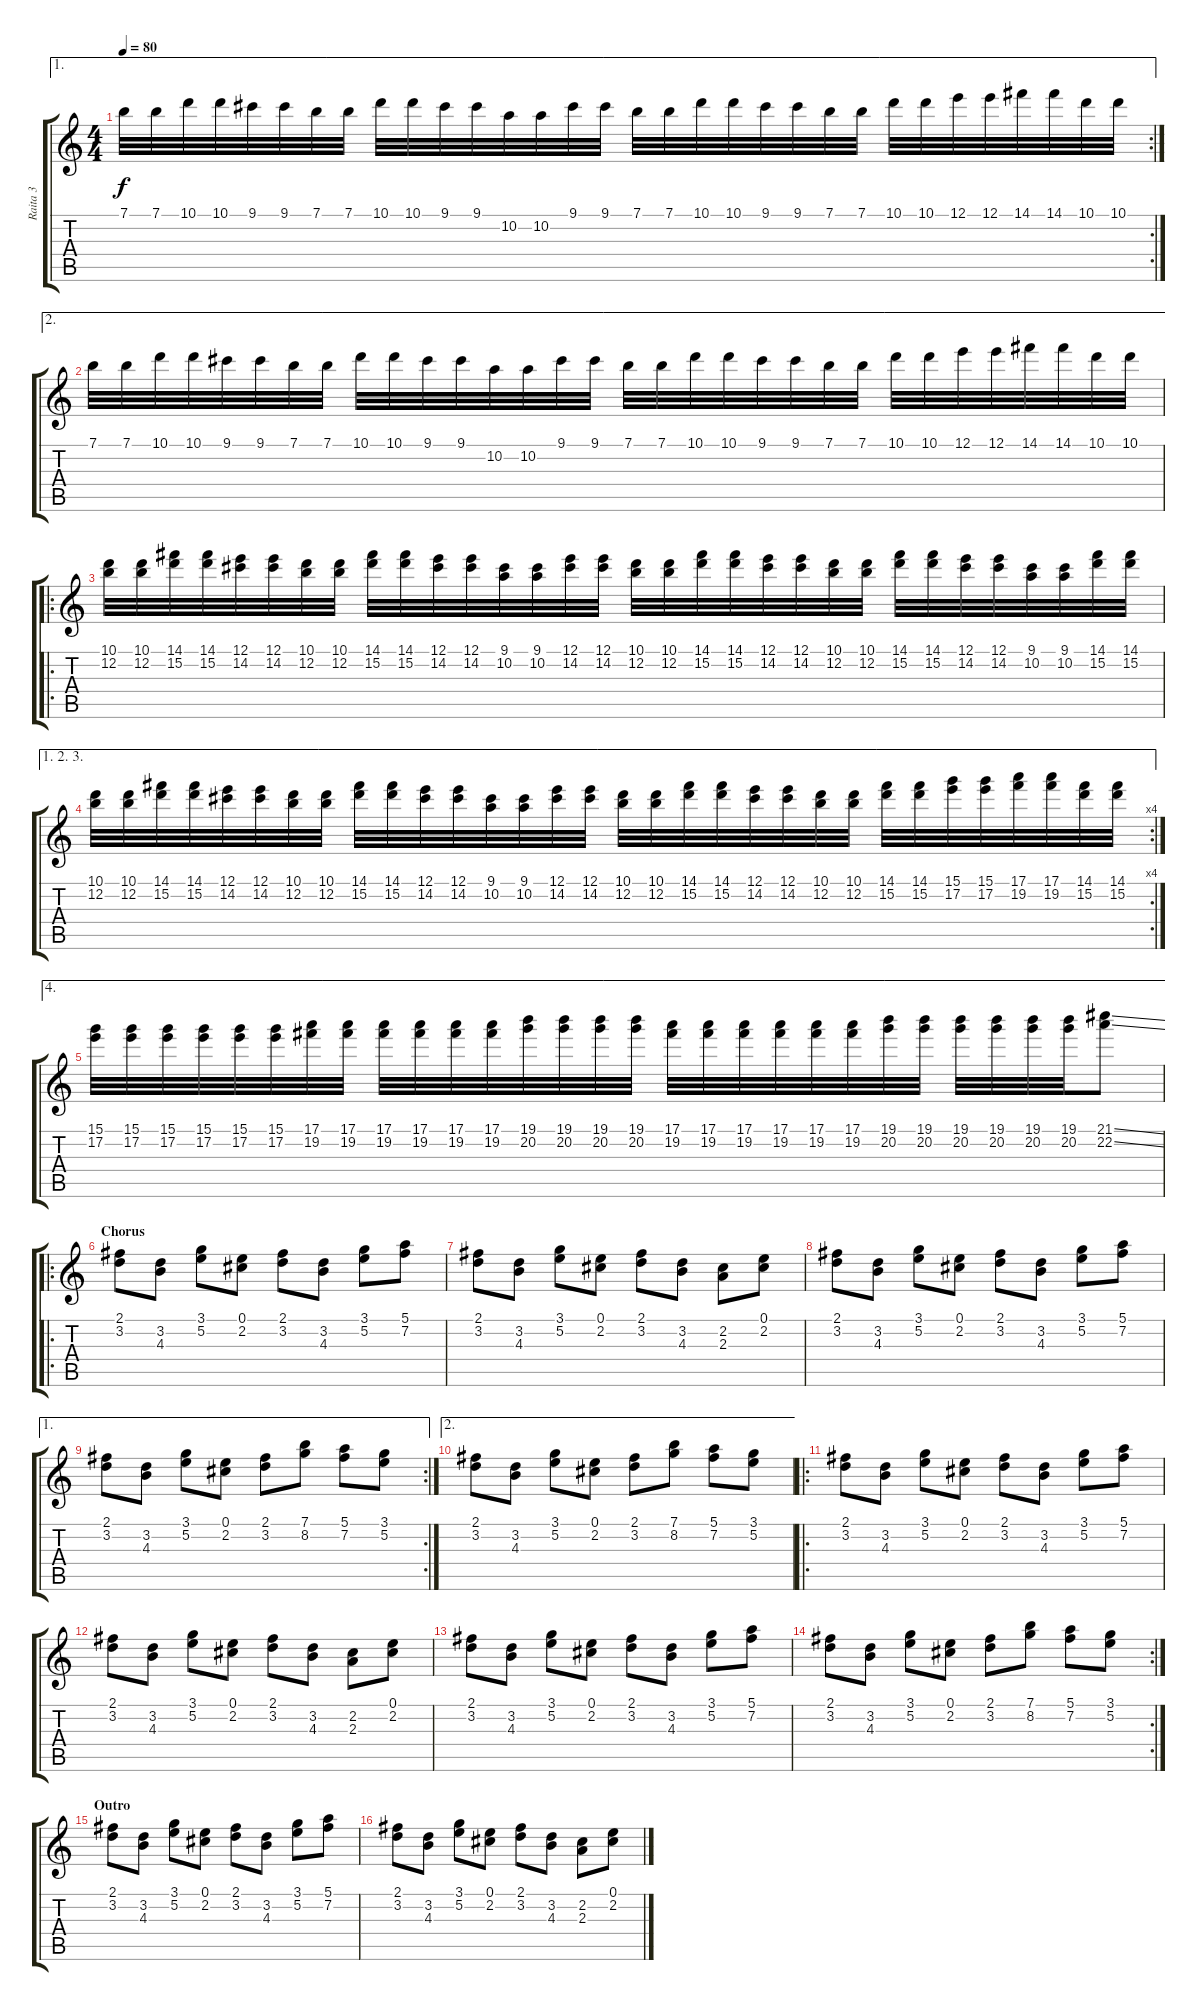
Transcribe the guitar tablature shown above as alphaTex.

\track ("Raita 3" "Raita 3") {instrument distortionguitar}
\staff {score tabs}
\tuning (E4 B3 G3 D3 A2 E2) {hide}
\ae 1
\rc 2
\ts (4 4)
\tempo 80
\clef g2
\ks c
7.1.32{dy f} 7.1.32 10.1.32 10.1.32 9.1.32 9.1.32 7.1.32 7.1.32 10.1.32 10.1.32 9.1.32 9.1.32 10.2.32 10.2.32 9.1.32 9.1.32 7.1.32 7.1.32 10.1.32 10.1.32 9.1.32 9.1.32 7.1.32 7.1.32 10.1.32 10.1.32 12.1.32 12.1.32 14.1.32 14.1.32 10.1.32 10.1.32 |
\ae 2
7.1.32 7.1.32 10.1.32 10.1.32 9.1.32 9.1.32 7.1.32 7.1.32 10.1.32 10.1.32 9.1.32 9.1.32 10.2.32 10.2.32 9.1.32 9.1.32 7.1.32 7.1.32 10.1.32 10.1.32 9.1.32 9.1.32 7.1.32 7.1.32 10.1.32 10.1.32 12.1.32 12.1.32 14.1.32 14.1.32 10.1.32 10.1.32 |
\ro
(10.1 12.2).32 (10.1 12.2).32 (14.1 15.2).32 (14.1 15.2).32 (12.1 14.2).32 (12.1 14.2).32 (10.1 12.2).32 (10.1 12.2).32 (14.1 15.2).32 (14.1 15.2).32 (12.1 14.2).32 (12.1 14.2).32 (9.1 10.2).32 (9.1 10.2).32 (12.1 14.2).32 (12.1 14.2).32 (10.1 12.2).32 (10.1 12.2).32 (14.1 15.2).32 (14.1 15.2).32 (12.1 14.2).32 (12.1 14.2).32 (10.1 12.2).32 (10.1 12.2).32 (14.1 15.2).32 (14.1 15.2).32 (12.1 14.2).32 (12.1 14.2).32 (9.1 10.2).32 (9.1 10.2).32 (14.1 15.2).32 (14.1 15.2).32 |
\ae (1 2 3)
\rc 4
(10.1 12.2).32 (10.1 12.2).32 (14.1 15.2).32 (14.1 15.2).32 (12.1 14.2).32 (12.1 14.2).32 (10.1 12.2).32 (10.1 12.2).32 (14.1 15.2).32 (14.1 15.2).32 (12.1 14.2).32 (12.1 14.2).32 (9.1 10.2).32 (9.1 10.2).32 (12.1 14.2).32 (12.1 14.2).32 (10.1 12.2).32 (10.1 12.2).32 (14.1 15.2).32 (14.1 15.2).32 (12.1 14.2).32 (12.1 14.2).32 (10.1 12.2).32 (10.1 12.2).32 (14.1 15.2).32 (14.1 15.2).32 (15.1 17.2).32 (15.1 17.2).32 (17.1 19.2).32 (17.1 19.2).32 (14.1 15.2).32 (14.1 15.2).32 |
\ae 4
(15.1 17.2).32 (15.1 17.2).32 (15.1 17.2).32 (15.1 17.2).32 (15.1 17.2).32 (15.1 17.2).32 (17.1 19.2).32 (17.1 19.2).32 (17.1 19.2).32 (17.1 19.2).32 (17.1 19.2).32 (17.1 19.2).32 (19.1 20.2).32 (19.1 20.2).32 (19.1 20.2).32 (19.1 20.2).32 (17.1 19.2).32 (17.1 19.2).32 (17.1 19.2).32 (17.1 19.2).32 (17.1 19.2).32 (17.1 19.2).32 (19.1 20.2).32 (19.1 20.2).32 (19.1 20.2).32 (19.1 20.2).32 (19.1 20.2).32 (19.1 20.2).32 (21.1{ss} 22.2{ss}).8 |
\ro
\section ("" "Chorus ")
(2.1 3.2).8 (3.2 4.3).8 (3.1 5.2).8 (0.1 2.2).8 (2.1 3.2).8 (3.2 4.3).8 (3.1 5.2).8 (5.1 7.2).8 |
(2.1 3.2).8 (3.2 4.3).8 (3.1 5.2).8 (0.1 2.2).8 (2.1 3.2).8 (3.2 4.3).8 (2.2 2.3).8 (0.1 2.2).8 |
(2.1 3.2).8 (3.2 4.3).8 (3.1 5.2).8 (0.1 2.2).8 (2.1 3.2).8 (3.2 4.3).8 (3.1 5.2).8 (5.1 7.2).8 |
\ae 1
\rc 2
(2.1 3.2).8 (3.2 4.3).8 (3.1 5.2).8 (0.1 2.2).8 (2.1 3.2).8 (7.1 8.2).8 (5.1 7.2).8 (3.1 5.2).8 |
\ae 2
(2.1 3.2).8 (3.2 4.3).8 (3.1 5.2).8 (0.1 2.2).8 (2.1 3.2).8 (7.1 8.2).8 (5.1 7.2).8 (3.1 5.2).8 |
\ro
(2.1 3.2).8 (3.2 4.3).8 (3.1 5.2).8 (0.1 2.2).8 (2.1 3.2).8 (3.2 4.3).8 (3.1 5.2).8 (5.1 7.2).8 |
(2.1 3.2).8 (3.2 4.3).8 (3.1 5.2).8 (0.1 2.2).8 (2.1 3.2).8 (3.2 4.3).8 (2.2 2.3).8 (0.1 2.2).8 |
(2.1 3.2).8 (3.2 4.3).8 (3.1 5.2).8 (0.1 2.2).8 (2.1 3.2).8 (3.2 4.3).8 (3.1 5.2).8 (5.1 7.2).8 |
\rc 2
(2.1 3.2).8 (3.2 4.3).8 (3.1 5.2).8 (0.1 2.2).8 (2.1 3.2).8 (7.1 8.2).8 (5.1 7.2).8 (3.1 5.2).8 |
\section ("" "Outro")
(2.1 3.2).8{instrument acousticguitarsteel} (3.2 4.3).8 (3.1 5.2).8 (0.1 2.2).8 (2.1 3.2).8 (3.2 4.3).8 (3.1 5.2).8 (5.1 7.2).8 |
(2.1 3.2).8 (3.2 4.3).8 (3.1 5.2).8 (0.1 2.2).8 (2.1 3.2).8 (3.2 4.3).8 (2.2 2.3).8 (0.1 2.2).8
